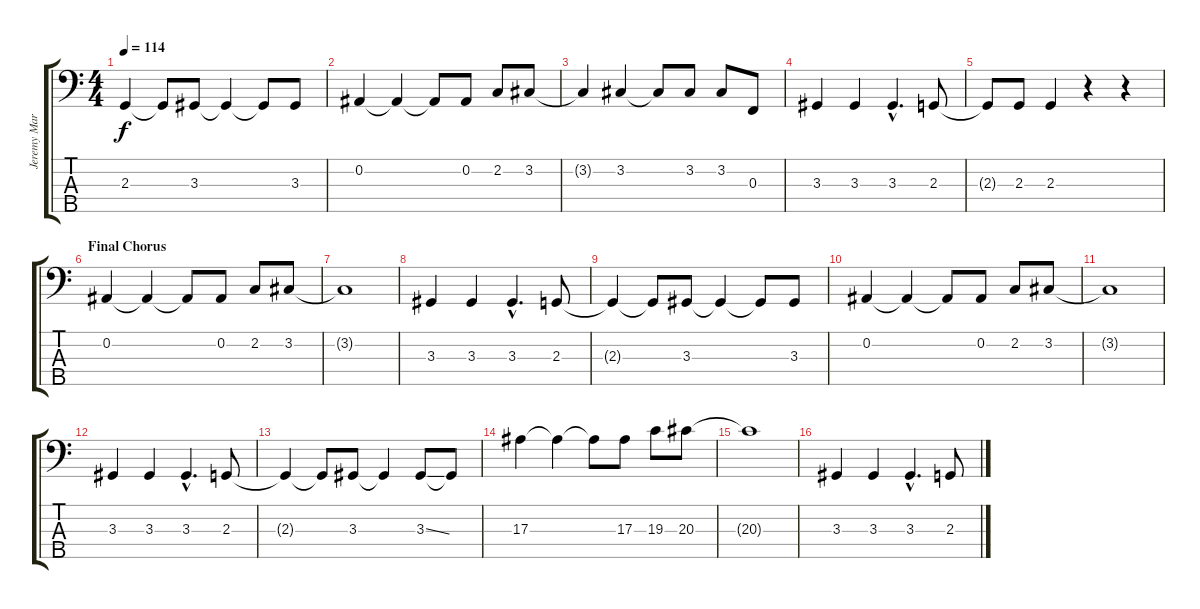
\track ("Jeremy Marshall (Bass)" "Jeremy Mar") {instrument electricbasspick}
\staff {score tabs}
\tuning (Eb2 Bb1 F1 C1 G0) {hide}
\ts (4 4)
\tempo 114
\clef f4
\ks c
2.3{t}.4{dy f} 2.3{t}.8 3.3.8 3.3{t}.4 3.3{t}.8 3.3.8 |
0.2.4 0.2{t}.4 0.2{t}.8 0.2.8 2.2.8 3.2.8 |
3.2{t}.4 3.2.4 3.2{t}.8 3.2.8 3.2.8 0.3.8 |
3.3.4 3.3.4 3.3{hac}.4{d} 2.3.8 |
2.3{t}.8 2.3.8 2.3.4 r.4 r.4 |
\section ("" "Final Chorus")
0.2.4 0.2{t}.4 0.2{t}.8 0.2.8 2.2.8 3.2.8 |
3.2{t}.1 |
3.3.4 3.3.4 3.3{hac}.4{d} 2.3.8 |
2.3{t}.4 2.3{t}.8 3.3.8 3.3{t}.4 3.3{t}.8 3.3.8 |
0.2.4 0.2{t}.4 0.2{t}.8 0.2.8 2.2.8 3.2.8 |
3.2{t}.1 |
3.3.4 3.3.4 3.3{hac}.4{d} 2.3.8 |
2.3{t}.4 2.3{t}.8 3.3.8 3.3{t}.4 3.3{ss}.8 3.3{t}.8 |
17.3.4 17.3{t}.4 17.3{t}.8 17.3.8 19.3.8 20.3.8 |
20.3{t}.1 |
3.3.4 3.3.4 3.3{hac}.4{d} 2.3.8
